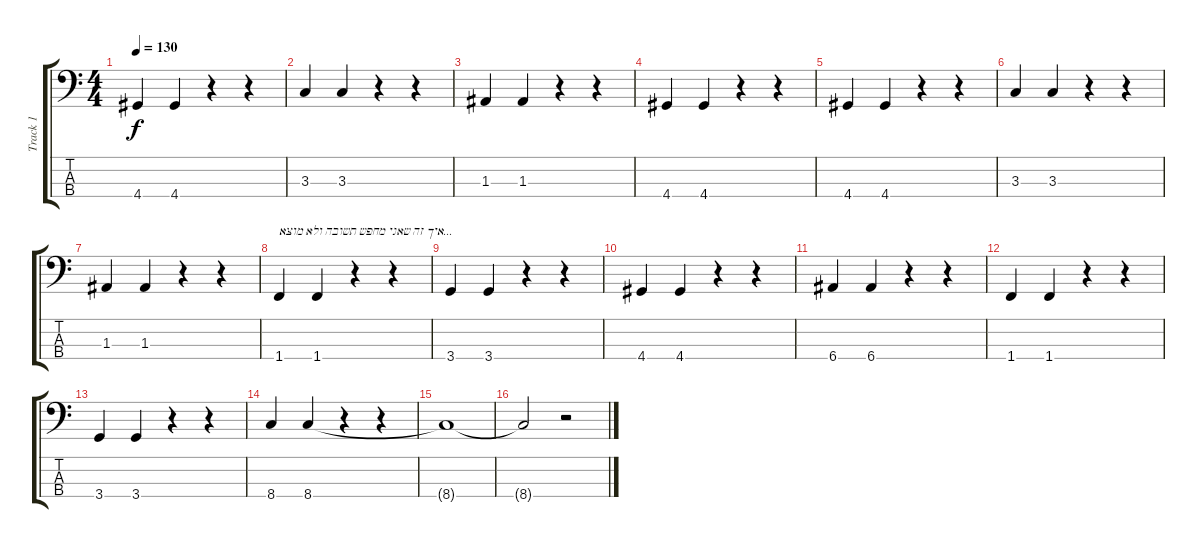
\track ("Track 1" "Track 1") {instrument electricbassfinger}
\staff {score tabs}
\tuning (G2 D2 A1 E1) {hide}
\ts (4 4)
\tempo 130
\clef f4
\ks c
4.4.4{dy f} 4.4.4 r.4 r.4 |
3.3.4 3.3.4 r.4 r.4 |
1.3.4 1.3.4 r.4 r.4 |
4.4.4 4.4.4 r.4 r.4 |
4.4.4 4.4.4 r.4 r.4 |
3.3.4 3.3.4 r.4 r.4 |
1.3.4 1.3.4 r.4 r.4 |
1.4.4{txt "איך זה שאני מחפש תשובה ולא מוצא..."} 1.4.4 r.4 r.4 |
3.4.4 3.4.4 r.4 r.4 |
4.4.4 4.4.4 r.4 r.4 |
6.4.4 6.4.4 r.4 r.4 |
1.4.4 1.4.4 r.4 r.4 |
3.4.4 3.4.4 r.4 r.4 |
8.4.4 8.4.4 r.4 r.4 |
8.4{t}.1 |
8.4{t}.2 r.2
